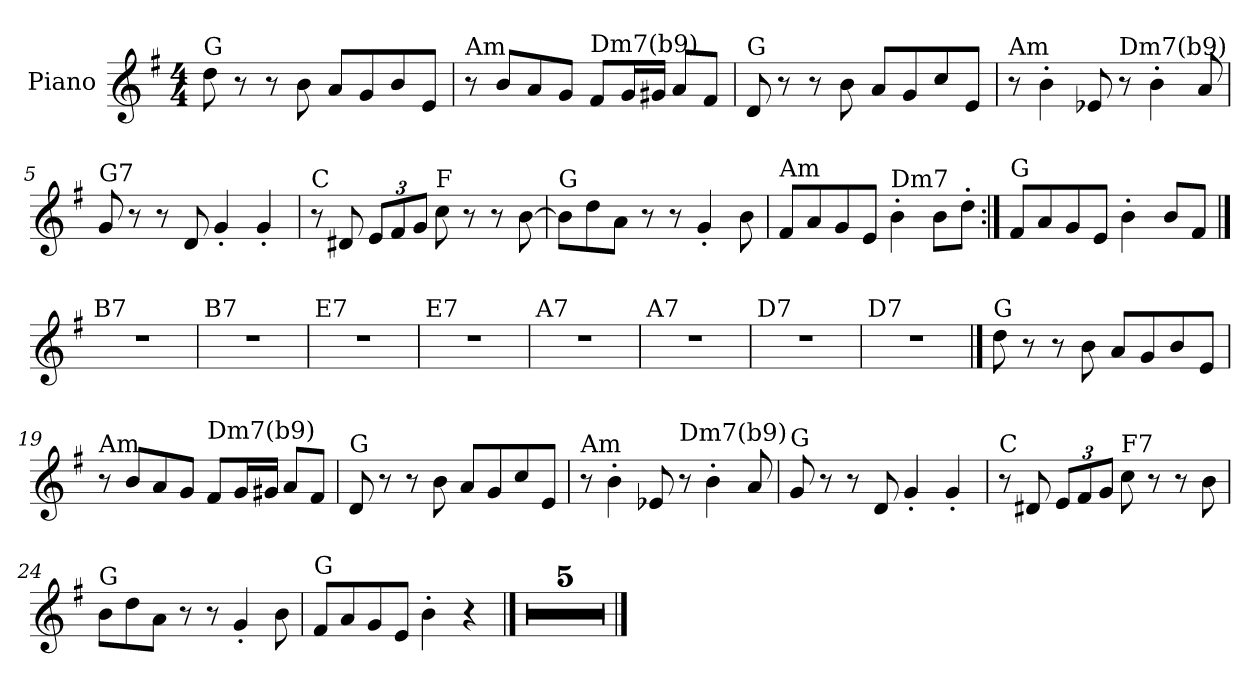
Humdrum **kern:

**kern
*part1
*staff1
*I"Piano
*I'Pno.
*clefG2
*k[f#]
*M4/4
=1
!LO:TX:a:t=G
8dd\
8r
8r
8b\
8a/L
8g/
8b/
8e/J
=2
!LO:TX:a:t=Am
8r
8b/L
8a/
8g/J
!LO:TX:a:t=Dm7(b9)
8f#/L
16g/L
16g#X/JJ
8a/L
8f#/J
=3
!LO:TX:a:t=G
8d/
8r
8r
8b\
8a/L
8g/
8cc/
8e/J
=4
!LO:TX:a:t=Am
8r
4b'\
8e-X/
!LO:TX:a:t=Dm7(b9)
8r
4b'\
8a/
!!LO:LB:g=z
=5
!LO:TX:a:t=G7
8g/
8r
8r
8d/
4g'/
4g'/
=6
!LO:TX:a:t=C
8r
8d#X/
*Xbrackettup
12e/L
12f#/
12g/J
!LO:TX:a:t=F
8cc\
8r
8r
[8b\
=7
!LO:TX:a:t=G
8b\L]
8dd\
8a\J
8r
8r
4g'/
8b\
=8
!LO:TX:a:t=Am
8f#/L
8a/
8g/
8e/J
!LO:TX:a:t=Dm7
4b'\
8b\L
8dd'\J
!!LO:LB:g=z
=9:|!
!LO:TX:a:t=G
8f#/L
8a/
8g/
8e/J
4b'\
8b/L
8f#/J
==10
!LO:TX:t=B7
1r
=11
!LO:TX:t=B7
1r
=12
!LO:TX:t=E7
1r
!!LO:LB:g=z
=13
!LO:TX:t=E7
1r
=14
!LO:TX:t=A7
1r
=15
!LO:TX:t=A7
1r
=16
!LO:TX:t=D7
1r
!!LO:LB:g=z
=17
!LO:TX:t=D7
1r
==18
!LO:TX:a:t=G
8dd\
8r
8r
8b\
8a/L
8g/
8b/
8e/J
=19
!LO:TX:a:t=Am
8r
8b/L
8a/
8g/J
!LO:TX:a:t=Dm7(b9)
8f#/L
16g/L
16g#X/JJ
8a/L
8f#/J
=20
!LO:TX:a:t=G
8d/
8r
8r
8b\
8a/L
8g/
8cc/
8e/J
!!LO:LB:g=z
=21
!LO:TX:a:t=Am
8r
4b'\
8e-X/
!LO:TX:a:t=Dm7(b9)
8r
4b'\
8a/
=22
!LO:TX:a:t=G
8g/
8r
8r
8d/
4g'/
4g'/
=23
!LO:TX:a:t=C
8r
8d#X/
12e/L
12f#/
12g/J
!LO:TX:a:t=F7
8cc\
8r
8r
8b\
=24
!LO:TX:a:t=G
8b\L
8dd\
8a\J
8r
8r
4g'/
8b\
!!LO:LB:g=z
=25
!LO:TX:a:t=G
8f#/L
8a/
8g/
8e/J
4b'\
4r
==26
1r
=27
1r
=28
1r
!!LO:LB:g=z
=29
1r
=30
1r
==
*-
